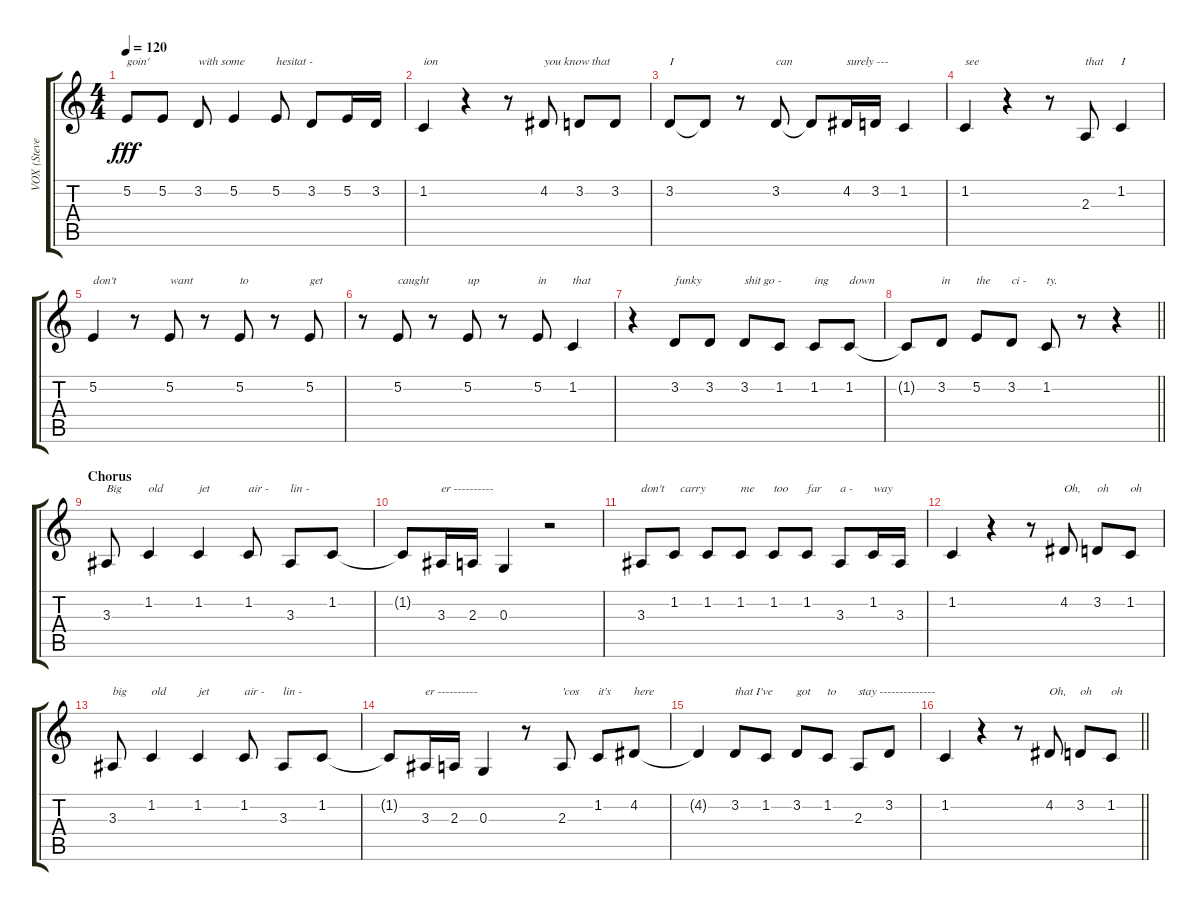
\track ("VOX (Steve Miller)" "VOX (Steve") {instrument altosax}
\staff {score tabs}
\tuning (E4 B3 G3 D3 A2 E2) {hide}
\ts (4 4)
\tempo 120
\clef g2
\ks c
5.2.8{txt "goin'" dy fff} 5.2.8{txt " "} 3.2.8{txt "with some"} 5.2.4{txt " "} 5.2.8{txt "hesitat -"} 3.2.8{txt " "} 5.2.16{txt " "} 3.2.16 |
1.2.4{txt "ion"} r.4 r.8 4.2.8{txt "you know that"} 3.2.8 3.2.8 |
3.2.8{txt "I"} 3.2{t}.8{txt " "} r.8 3.2.8{txt "can"} 3.2{t}.8{txt " "} 4.2.16{txt "surely ---"} 3.2.16{txt " "} 1.2.4{txt " "} |
1.2.4{txt "see"} r.4 r.8 2.3.8{txt "that"} 1.2.4{txt "I"} |
5.2.4{txt "don't"} r.8{txt " "} 5.2.8{txt "want"} r.8{txt " "} 5.2.8{txt "to"} r.8{txt " "} 5.2.8{txt "get"} |
r.8{txt " "} 5.2.8{txt "caught"} r.8{txt " "} 5.2.8{txt "up"} r.8 5.2.8{txt "in"} 1.2.4{txt "that"} |
r.4{txt " "} 3.2.8{txt "funky"} 3.2.8{txt " "} 3.2.8{txt "shit go -"} 1.2.8{txt " "} 1.2.8{txt "ing"} 1.2.8{txt "down"} |
\barLineRight lightlight
1.2{t}.8 3.2.8{txt "in"} 5.2.8{txt "the"} 3.2.8{txt "ci -"} 1.2.8{txt "ty."} r.8 r.4 |
\section ("" "Chorus")
3.3.8{txt "Big"} 1.2.4{txt "old"} 1.2.4{txt "jet"} 1.2.8{txt "air -"} 3.3.8{txt "lin -"} 1.2.8 |
1.2{t}.8 3.3.16{txt "er ----------"} 2.3.16 0.3.4 r.2 |
3.3.8{txt "don't"} 1.2.8{txt "  carry"} 1.2.8 1.2.8{txt "me"} 1.2.8{txt "too"} 1.2.8{txt "far"} 3.3.8{txt "a -"} 1.2.16{txt "way"} 3.3.16 |
1.2.4{txt " "} r.4 r.8 4.2.8{txt "Oh,"} 3.2.8{txt "oh"} 1.2.8{txt "oh"} |
3.3.8{txt "big"} 1.2.4{txt "old"} 1.2.4{txt "jet"} 1.2.8{txt "air -"} 3.3.8{txt "lin -"} 1.2.8 |
1.2{t}.8 3.3.16{txt "er ----------"} 2.3.16 0.3.4 r.8 2.3.8{txt "'cos"} 1.2.8{txt "it's"} 4.2.8{txt "here"} |
4.2{t}.4 3.2.8{txt "that I've"} 1.2.8 3.2.8{txt "got"} 1.2.8{txt "to"} 2.3.8{txt "stay --------------"} 3.2.8 |
\barLineRight lightlight
1.2.4 r.4 r.8 4.2.8{txt "Oh,"} 3.2.8{txt "oh"} 1.2.8{txt "oh"}
